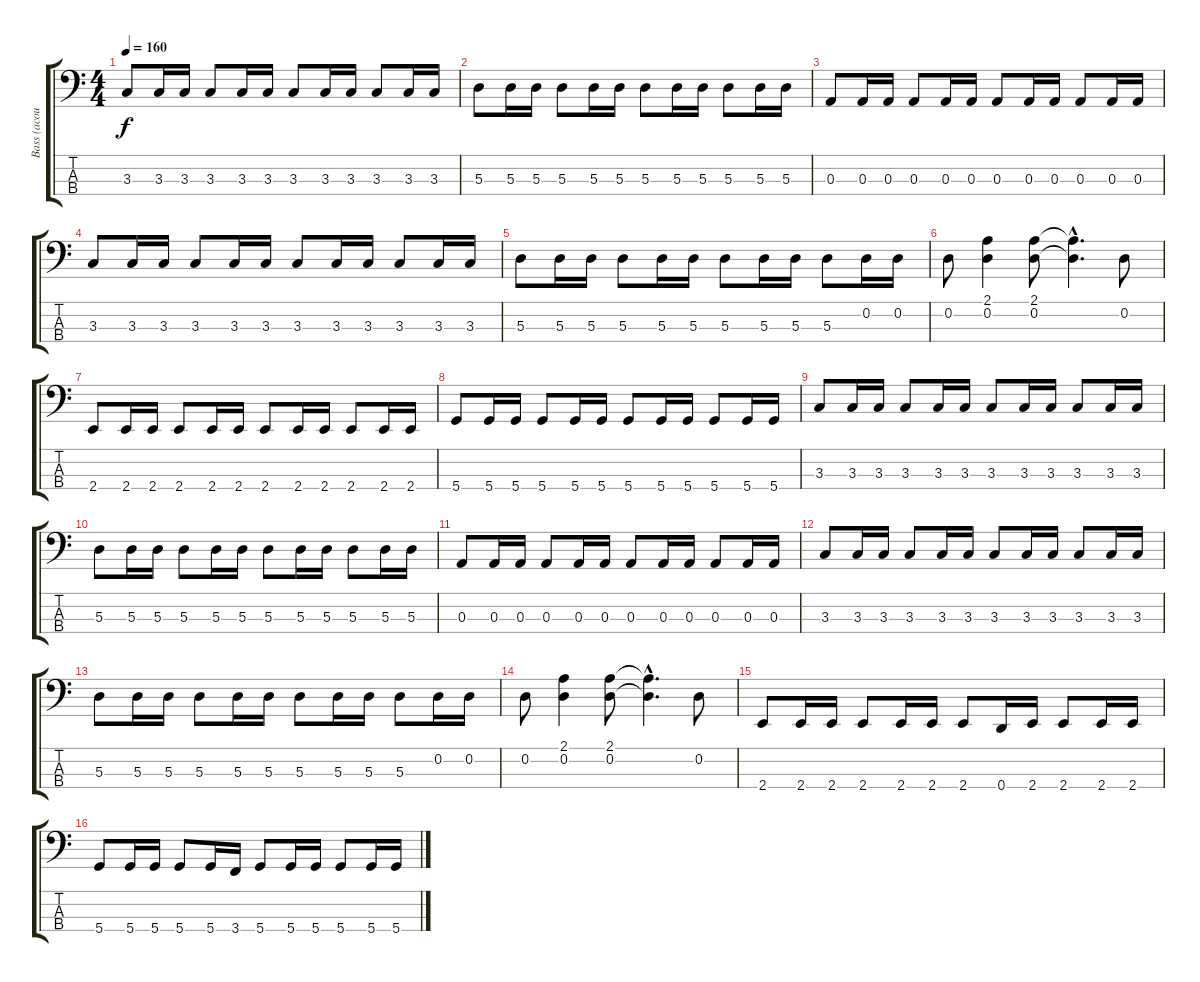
\track ("Bass (acoustic)" "Bass (acou") {instrument acousticbass}
\staff {score tabs}
\tuning (G2 D2 A1 D1) {hide}
\ts (4 4)
\tempo 160
\clef f4
\ks c
3.3.8{dy f} 3.3.16 3.3.16 3.3.8 3.3.16 3.3.16 3.3.8 3.3.16 3.3.16 3.3.8 3.3.16 3.3.16 |
5.3.8 5.3.16 5.3.16 5.3.8 5.3.16 5.3.16 5.3.8 5.3.16 5.3.16 5.3.8 5.3.16 5.3.16 |
0.3.8 0.3.16 0.3.16 0.3.8 0.3.16 0.3.16 0.3.8 0.3.16 0.3.16 0.3.8 0.3.16 0.3.16 |
3.3.8 3.3.16 3.3.16 3.3.8 3.3.16 3.3.16 3.3.8 3.3.16 3.3.16 3.3.8 3.3.16 3.3.16 |
5.3.8 5.3.16 5.3.16 5.3.8 5.3.16 5.3.16 5.3.8 5.3.16 5.3.16 5.3.8 0.2.16 0.2.16 |
0.2.8 (2.1 0.2).4 (2.1 0.2).8 (2.1{hac t} 0.2{hac t}).4{d} 0.2.8 |
2.4.8 2.4.16 2.4.16 2.4.8 2.4.16 2.4.16 2.4.8 2.4.16 2.4.16 2.4.8 2.4.16 2.4.16 |
5.4.8 5.4.16 5.4.16 5.4.8 5.4.16 5.4.16 5.4.8 5.4.16 5.4.16 5.4.8 5.4.16 5.4.16 |
3.3.8 3.3.16 3.3.16 3.3.8 3.3.16 3.3.16 3.3.8 3.3.16 3.3.16 3.3.8 3.3.16 3.3.16 |
5.3.8 5.3.16 5.3.16 5.3.8 5.3.16 5.3.16 5.3.8 5.3.16 5.3.16 5.3.8 5.3.16 5.3.16 |
0.3.8 0.3.16 0.3.16 0.3.8 0.3.16 0.3.16 0.3.8 0.3.16 0.3.16 0.3.8 0.3.16 0.3.16 |
3.3.8 3.3.16 3.3.16 3.3.8 3.3.16 3.3.16 3.3.8 3.3.16 3.3.16 3.3.8 3.3.16 3.3.16 |
5.3.8 5.3.16 5.3.16 5.3.8 5.3.16 5.3.16 5.3.8 5.3.16 5.3.16 5.3.8 0.2.16 0.2.16 |
0.2.8 (2.1 0.2).4 (2.1 0.2).8 (2.1{hac t} 0.2{hac t}).4{d} 0.2.8 |
2.4.8 2.4.16 2.4.16 2.4.8 2.4.16 2.4.16 2.4.8 0.4.16 2.4.16 2.4.8 2.4.16 2.4.16 |
5.4.8 5.4.16 5.4.16 5.4.8 5.4.16 3.4.16 5.4.8 5.4.16 5.4.16 5.4.8 5.4.16 5.4.16
